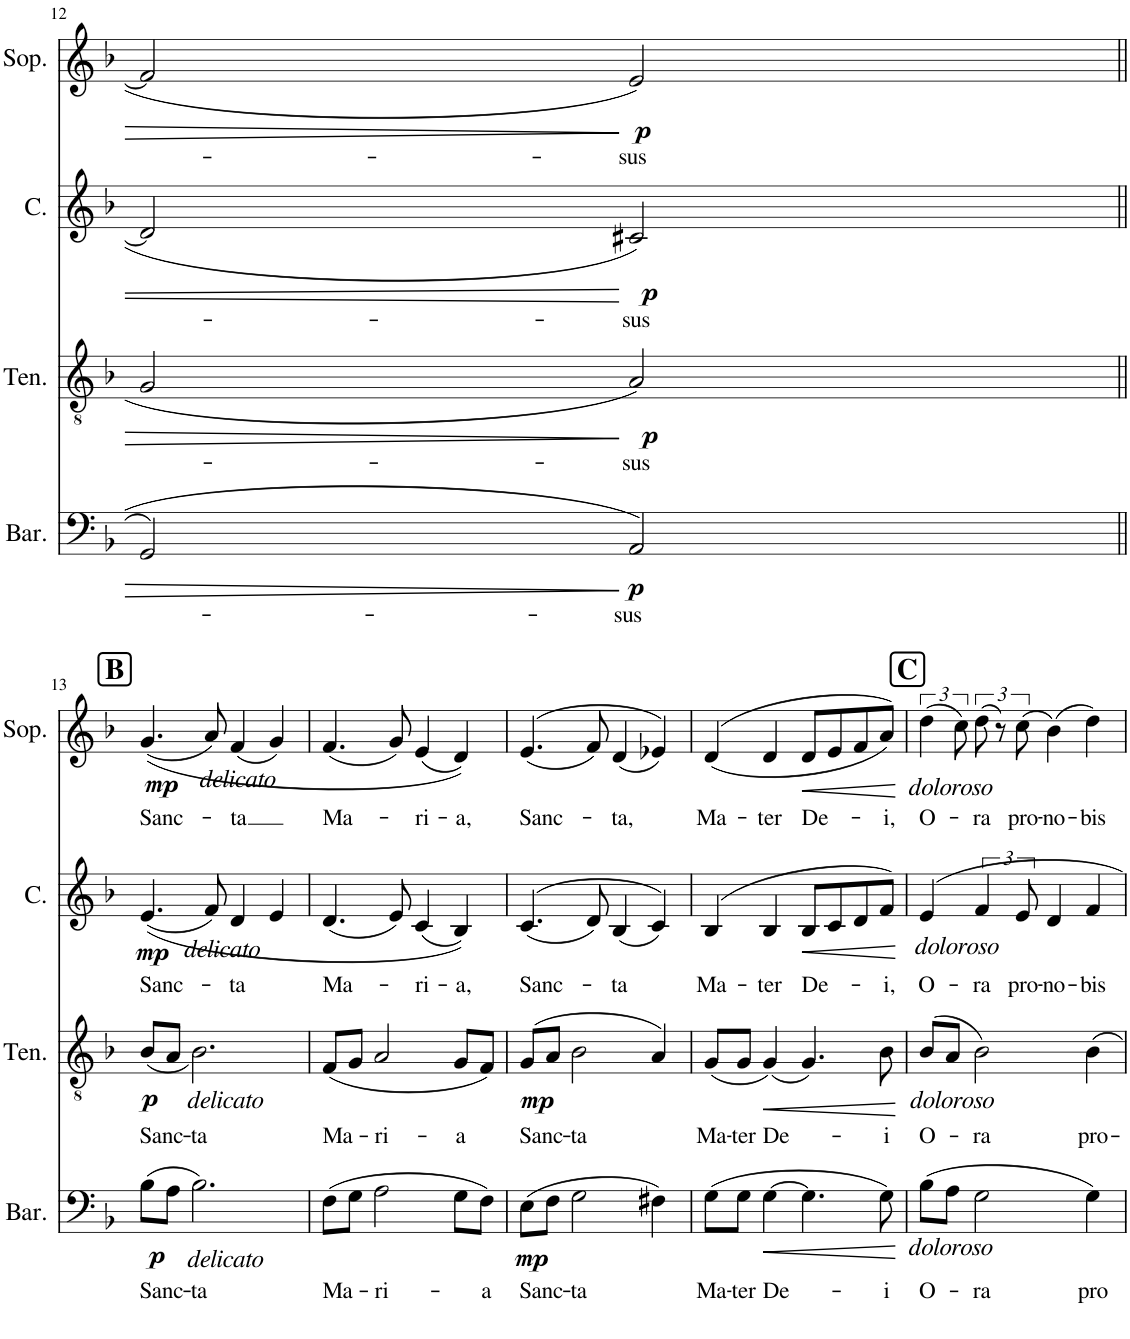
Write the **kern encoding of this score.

**kern	**text	**dynam	**kern	**text	**dynam	**kern	**text	**dynam	**kern	**text	**dynam
*part4	*part4	*part4	*part3	*part3	*part3	*part2	*part2	*part2	*part1	*part1	*part1
*staff4	*staff4	*staff4	*staff3	*staff3	*staff3	*staff2	*staff2	*staff2	*staff1	*staff1	*staff1
*I"Barítono	*	*	*I"Tenor	*	*	*I"Contralto	*	*	*I"Soprano	*	*
*I'Bar.	*	*	*I'Ten.	*	*	*I'C.	*	*	*I'Sop.	*	*
!!LO:PB:g=z
*clefF4	*	*	*clefGv2	*	*	*clefG2	*	*	*clefG2	*	*
*k[b-]	*	*	*k[b-]	*	*	*k[b-]	*	*	*k[b-]	*	*
*M4/4	*	*	*M4/4	*	*	*M4/4	*	*	*M4/4	*	*
=12	=12	=12	=12	=12	=12	=12	=12	=12	=12	=12	=12
2GG/	.	.	2G/	.	.	2d/]	.	.	2f/]	.	.
!	!LO:LY:b	!LO:DY:b	!	!LO:LY:b	!LO:DY:b	!	!LO:LY:b	!LO:DY:b	!	!LO:LY:b	!LO:DY:b
2AA/	sus	p	2A/	-sus	p	2c#X/	-sus	p	2e/	sus	p
!!LO:LB:g=z
!!LO:REH:place=s1:a:B:cj:fs=14:t=B
=13||	=13||	=13||	=13||	=13||	=13||	=13||	=13||	=13||	=13||	=13||	=13||
!	!LO:LY:b	!	!	!LO:LY:b	!LO:DY:b	!	!LO:LY:b	!LO:DY:b	!	!LO:LY:b	!LO:DY:b
(8B-\L	Sanc-	.	(<8B-/L	Sanc-	p	((4.e/	Sanc-	mp	((4.g/	Sanc-	mp
!	!	!LO:DY:b	!	!	!	!	!	!	!	!	!
8A\J	.	p	8A/J	.	.	.	.	.	.	.	.
!	!	!	!LO:TX:b:i:t=delicato	!	!	!	!	!	!	!	!
!LO:TX:b:i:t=delicato	!	!	!	!	!	!	!	!	!	!	!
!	!LO:LY:b	!	!	!LO:LY:b	!	!	!	!	!	!	!
2.B-\)	-ta	.	2.B-\)	-ta	.	.	.	.	.	.	.
!	!	!	!	!	!	!	!	!	!LO:TX:b:i:t=delicato	!	!
!	!	!	!	!	!	!LO:TX:b:i:t=delicato	!	!	!	!	!
.	.	.	.	.	.	8f/)	.	.	8a/)	.	.
!	!	!	!	!	!	!	!LO:LY:b	!	!	!LO:LY:b	!
.	.	.	.	.	.	4d/	-ta	.	(4f/	-ta	.
.	.	.	.	.	.	4e/	.	.	4g/)	.	.
=14	=14	=14	=14	=14	=14	=14	=14	=14	=14	=14	=14
!	!LO:LY:b	!	!	!LO:LY:b	!	!	!LO:LY:b	!	!	!LO:LY:b	!
(8F\L	Ma-	.	(8F/L	Ma-	.	(4.d/	Ma-	.	(4.f/	Ma-	.
8G\J	.	.	8G/J	.	.	.	.	.	.	.	.
!	!LO:LY:b	!	!	!LO:LY:b	!	!	!	!	!	!	!
2A\	-ri-	.	2A/	-ri-	.	.	.	.	.	.	.
.	.	.	.	.	.	8e/)	.	.	8g/)	.	.
!	!	!	!	!	!	!	!LO:LY:b	!	!	!LO:LY:b	!
.	.	.	.	.	.	(4c/	-ri-	.	(4e/	-ri-	.
!	!	!	!	!LO:LY:b	!	!	!LO:LY:b	!	!	!LO:LY:b	!
8G\L	.	.	8G/L	a	.	4B-/))	-a,	.	4d/))	-a,	.
!	!LO:LY:b	!	!	!	!	!	!	!	!	!	!
8F\J)	-a	.	8F/J)	.	.	.	.	.	.	.	.
=15	=15	=15	=15	=15	=15	=15	=15	=15	=15	=15	=15
!	!LO:LY:b	!	!	!LO:LY:b	!LO:DY:b	!	!LO:LY:b	!	!	!LO:LY:b	!
(8E\L	Sanc-	.	(8G/L	Sanc-	mp	((>4.c/	Sanc-	.	((>4.e/	Sanc-	.
!	!	!LO:DY:b	!	!	!	!	!	!	!	!	!
8F\J	.	mp	8A/J	.	.	.	.	.	.	.	.
!	!LO:LY:b	!	!	!LO:LY:b	!	!	!	!	!	!	!
2G\	-ta	.	2B-\	-ta	.	.	.	.	.	.	.
.	.	.	.	.	.	8d/)	.	.	8f/)	.	.
!	!	!	!	!	!	!	!LO:LY:b	!	!	!LO:LY:b	!
.	.	.	.	.	.	(4B-/	-ta	.	(4d/	-ta,	.
4F#X\)	.	.	4A/)	.	.	4c/))	.	.	4e-X/))	.	.
=16	=16	=16	=16	=16	=16	=16	=16	=16	=16	=16	=16
!	!LO:LY:b	!	!	!LO:LY:b	!	!	!LO:LY:b	!	!	!LO:LY:b	!
(8G\L	Ma-	.	(8G/L	Ma-	.	(>4B-/	Ma-	.	(>(4d/	Ma-	.
!	!LO:LY:b	!	!	!LO:LY:b	!	!	!	!	!	!	!
8G\J	-ter	.	8G/J	-ter	.	.	.	.	.	.	.
!	!LO:LY:b	!LO:HP:b	!	!LO:LY:b	!LO:HP:b	!	!LO:LY:b	!	!	!LO:LY:b	!
[4G\	De-	<	(4G/)	De-	<	4B-/	-ter	.	4d/	-ter	.
!	!	!	!	!	!	!	!LO:LY:b	!LO:HP:b	!	!LO:LY:b	!LO:HP:b
4.G\]	.	.	4.G/)	.	.	8B-/L	De-	<	8d/L	De-	<
.	.	.	.	.	.	8c/	.	.	8e/	.	.
.	.	.	.	.	.	8d/	.	.	8f/	.	.
!	!LO:LY:b	!	!	!LO:LY:b	!	!	!LO:LY:b	!	!	!LO:LY:b	!
8G\)	-i	.	8B-\	-i	.	8f/J)	-i,	.	8a/J))	-i,	.
.	.	[	.	.	[	.	.	[	.	.	[
!!LO:REH:place=s1:a:B:cj:fs=14:t=C
=17	=17	=17	=17	=17	=17	=17	=17	=17	=17	=17	=17
!	!	!	!	!	!	!	!	!	!LO:TX:b:i:t=doloroso	!	!
!	!	!	!	!	!	!LO:TX:b:i:t=doloroso	!	!	!	!	!
!	!	!	!LO:TX:b:i:t=doloroso	!	!	!	!	!	!	!	!
!LO:TX:b:i:t=doloroso	!	!	!	!	!	!	!	!	!	!	!
!	!LO:LY:b	!	!	!LO:LY:b	!	!	!LO:LY:b	!	!	!LO:LY:b	!
(8B-\L	O-	.	(8B-/L	O-	.	4e/	O-	.	(6dd\	O-	.
8A\J	.	.	8A/J	.	.	.	.	.	.	.	.
.	.	.	.	.	.	.	.	.	12cc\)	.	.
!	!LO:LY:b	!	!	!LO:LY:b	!	!	!LO:LY:b	!	!	!LO:LY:b	!
2G\	-ra	.	2B-\)	-ra	.	6f/	-ra	.	(12dd\	-ra	.
.	.	.	.	.	.	.	.	.	12r)	.	.
!	!	!	!	!	!	!	!LO:LY:b	!	!	!LO:LY:b	!
.	.	.	.	.	.	12e/	pro-	.	(12cc\	pro-	.
!	!	!	!	!	!	!	!LO:LY:b	!	!	!LO:LY:b	!
.	.	.	.	.	.	4d/	-no-	.	(4b-\)	-no-	.
!	!LO:LY:b	!	!	!LO:LY:b	!	!	!LO:LY:b	!	!	!LO:LY:b	!
4G\)	pro	.	4B-\	pro-	.	4f/	-bis	.	4dd\)	-bis	.
=	=	=	=	=	=	=	=	=	=	=	=
*-	*-	*-	*-	*-	*-	*-	*-	*-	*-	*-	*-
